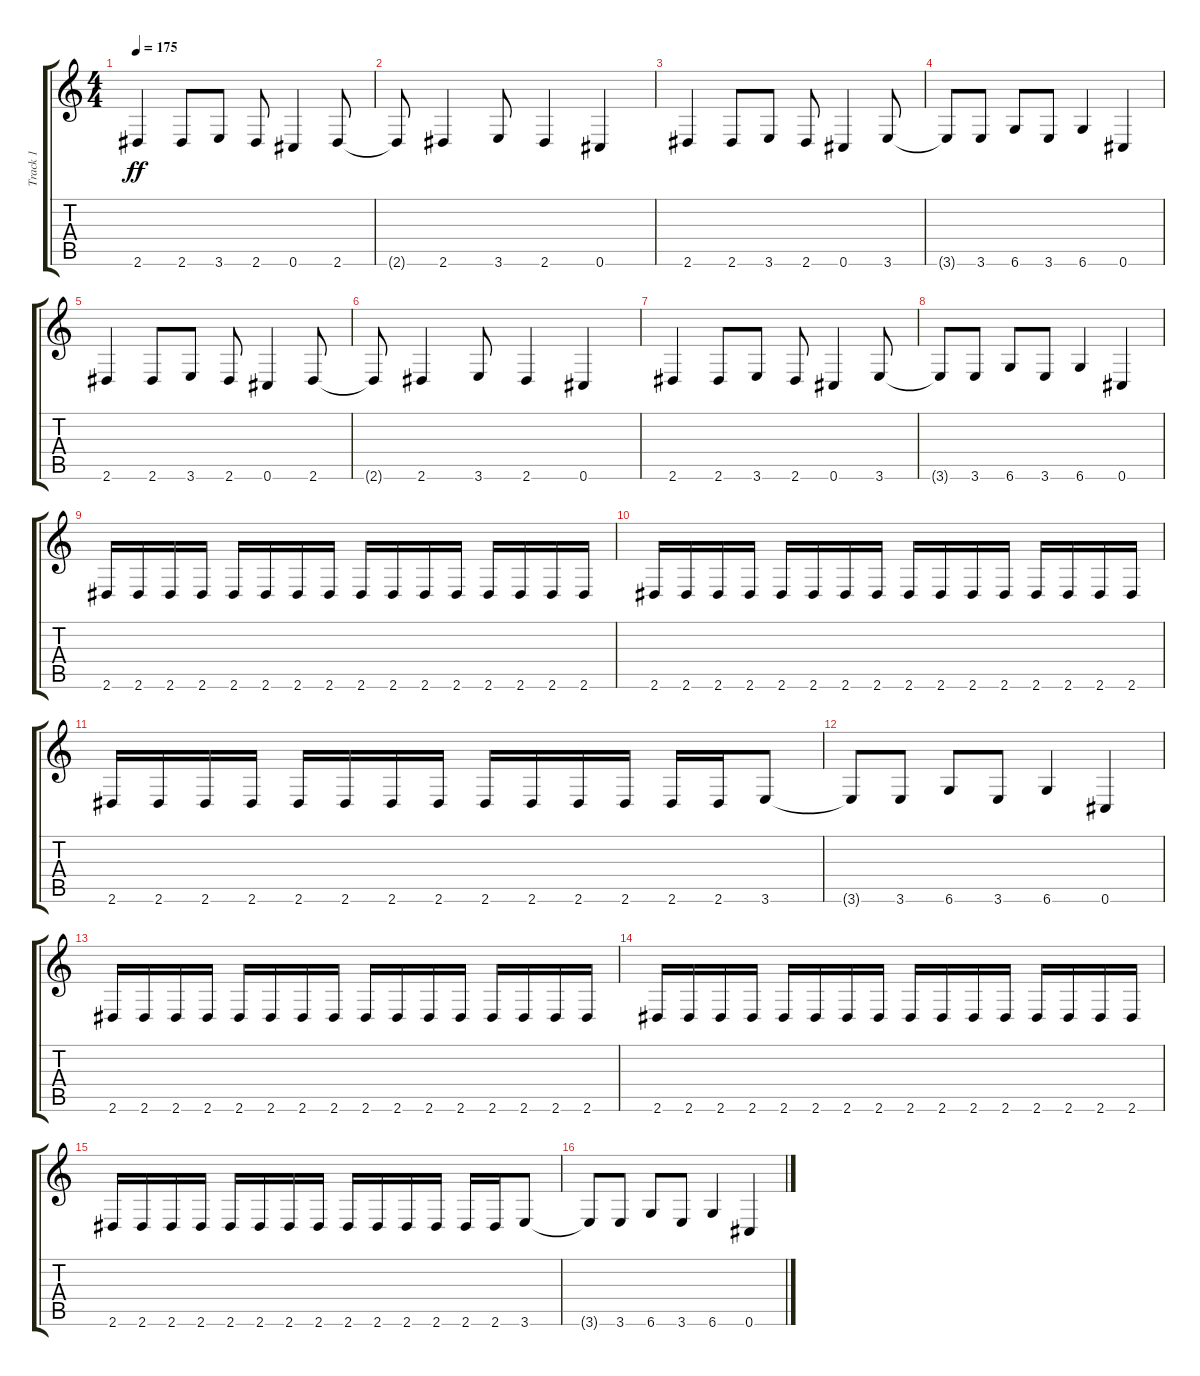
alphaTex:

\track ("Track 1" "Track 1") {instrument distortionguitar}
\staff {score tabs}
\tuning (Db4 Ab3 E3 B2 Gb2 Db2) {hide}
\ts (4 4)
\tempo 175
\clef g2
\ks c
2.6.4{dy ff} 2.6.8 3.6.8 2.6.8 0.6.4 2.6.8 |
2.6{t}.8 2.6.4 3.6.8 2.6.4 0.6.4 |
2.6.4 2.6.8 3.6.8 2.6.8 0.6.4 3.6.8 |
3.6{t}.8 3.6.8 6.6.8 3.6.8 6.6.4 0.6.4 |
2.6.4 2.6.8 3.6.8 2.6.8 0.6.4 2.6.8 |
2.6{t}.8 2.6.4 3.6.8 2.6.4 0.6.4 |
2.6.4 2.6.8 3.6.8 2.6.8 0.6.4 3.6.8 |
3.6{t}.8 3.6.8 6.6.8 3.6.8 6.6.4 0.6.4 |
2.6.16 2.6.16 2.6.16 2.6.16 2.6.16 2.6.16 2.6.16 2.6.16 2.6.16 2.6.16 2.6.16 2.6.16 2.6.16 2.6.16 2.6.16 2.6.16 |
2.6.16 2.6.16 2.6.16 2.6.16 2.6.16 2.6.16 2.6.16 2.6.16 2.6.16 2.6.16 2.6.16 2.6.16 2.6.16 2.6.16 2.6.16 2.6.16 |
2.6.16 2.6.16 2.6.16 2.6.16 2.6.16 2.6.16 2.6.16 2.6.16 2.6.16 2.6.16 2.6.16 2.6.16 2.6.16 2.6.16 3.6.8 |
3.6{t}.8 3.6.8 6.6.8 3.6.8 6.6.4 0.6.4 |
2.6.16 2.6.16 2.6.16 2.6.16 2.6.16 2.6.16 2.6.16 2.6.16 2.6.16 2.6.16 2.6.16 2.6.16 2.6.16 2.6.16 2.6.16 2.6.16 |
2.6.16 2.6.16 2.6.16 2.6.16 2.6.16 2.6.16 2.6.16 2.6.16 2.6.16 2.6.16 2.6.16 2.6.16 2.6.16 2.6.16 2.6.16 2.6.16 |
2.6.16 2.6.16 2.6.16 2.6.16 2.6.16 2.6.16 2.6.16 2.6.16 2.6.16 2.6.16 2.6.16 2.6.16 2.6.16 2.6.16 3.6.8 |
3.6{t}.8 3.6.8 6.6.8 3.6.8 6.6.4 0.6.4
